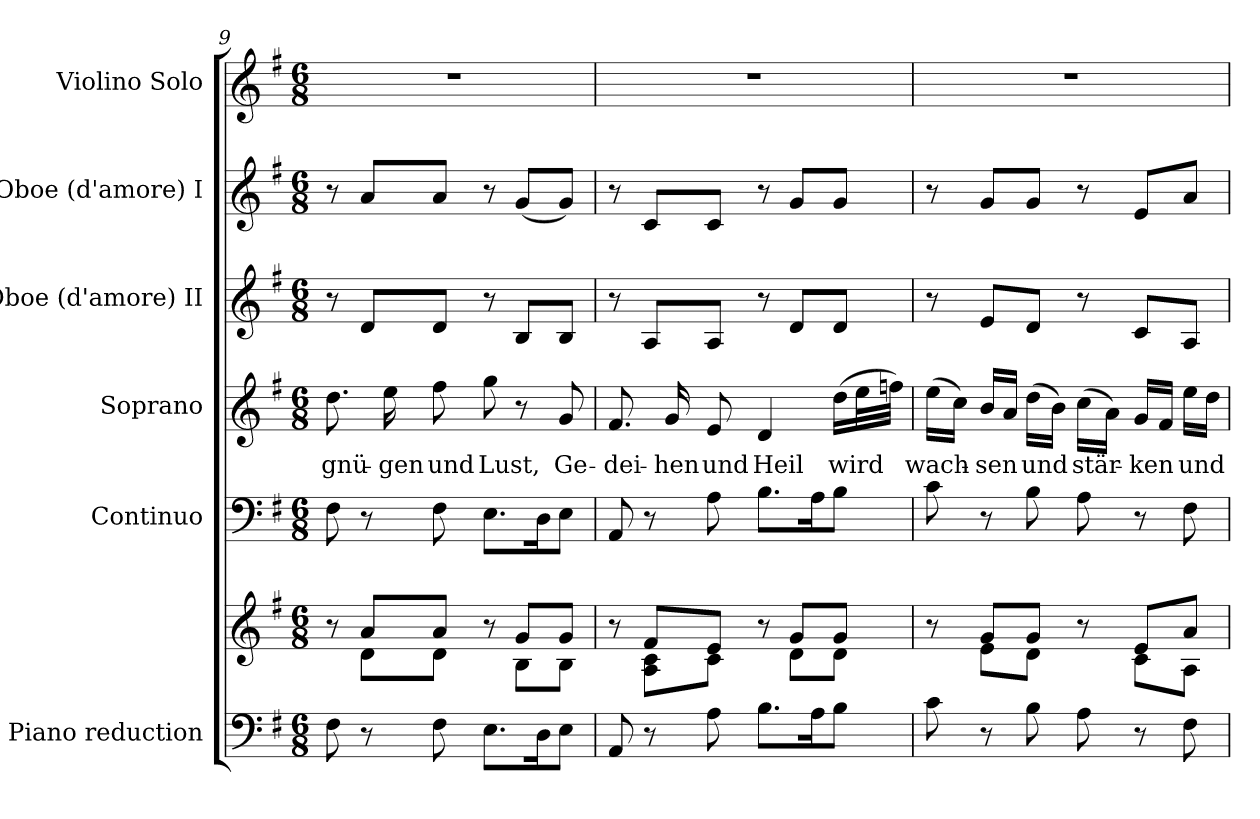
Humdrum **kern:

**kern	**kern	**kern	**kern	**text	**kern	**kern	**kern
*part6	*part6	*part5	*part4	*part4	*part3	*part2	*part1
*staff7	*staff6	*staff5	*staff4	*staff4	*staff3	*staff2	*staff1
*I"Piano reduction	*	*I"Continuo	*I"Soprano	*	*I"Oboe (d'amore) II	*I"Oboe (d'amore) I	*I"Violino Solo
*I'Pno	*	*	*	*	*I'Ob	*I'Ob	*I'Vln
!!LO:PB:g=z
*clefF4	*clefG2	*clefF4	*clefG2	*	*clefG2	*clefG2	*clefG2
*k[f#]	*k[f#]	*k[f#]	*k[f#]	*	*k[f#]	*k[f#]	*k[f#]
*M6/8	*M6/8	*M6/8	*M6/8	*	*M6/8	*M6/8	*M6/8
=9	=9	=9	=9	=9	=9	=9	=9
*	*^	*	*	*	*	*	*
!	!	!	!	!	!LO:LY:b	!	!	!
8F#\	8r	8ryy	8F#\	8.dd\	-gnü-	8r	8r	2.r
8r	8a/L	8d\L	8r	.	.	8d/L	8a/L	.
!	!	!	!	!	!LO:LY:b	!	!	!
.	.	.	.	16ee\	-gen	.	.	.
!	!	!	!	!	!LO:LY:b	!	!	!
8F#\	8a/J	8d\J	8F#\	8ff#\	und	8d/J	8a/J	.
!	!	!	!	!	!LO:LY:b	!	!	!
8.E\L	8r	8ryy	8.E\L	8gg\	Lust,	8r	8r	.
.	8g/L	8B\L	.	8r	.	8B/L	(<8g/L	.
16D\K	.	.	16D\K	.	.	.	.	.
!	!	!	!	!	!LO:LY:b	!	!	!
8E\J	8g/J	8B\J	8E\J	8g/	Ge-	8B/J	8g/J)	.
=10	=10	=10	=10	=10	=10	=10	=10	=10
!	!	!	!	!	!LO:LY:b	!	!	!
8AA/	8r	8ryy	8AA/	8.f#/	-dei-	8r	8r	2.r
8r	8f#/L	8A\ 8c\L	8r	.	.	8A/L	8c/L	.
!	!	!	!	!	!LO:LY:b	!	!	!
.	.	.	.	16g/	-hen	.	.	.
!	!	!	!	!	!LO:LY:b	!	!	!
8A\	8e/J	8c\J	8A\	8e/	und	8A/J	8c/J	.
!	!	!	!	!	!LO:LY:b	!	!	!
8.B\L	8r	8ryy	8.B\L	4d/	Heil	8r	8r	.
.	8g/L	8d\L	.	.	.	8d/L	8g/L	.
16A\K	.	.	16A\K	.	.	.	.	.
!	!	!	!	!	!LO:LY:b	!	!	!
8B\J	8g/J	8d\J	8B\J	(>16dd\LL	wird	8d/J	8g/J	.
.	.	.	.	32ee\L	.	.	.	.
.	.	.	.	32ffn\JJJ)	.	.	.	.
=11	=11	=11	=11	=11	=11	=11	=11	=11
!	!	!	!	!	!LO:LY:b	!	!	!
8c\	8r	8ryy	8c\	(>16ee\LL	wach-	8r	8r	2.r
.	.	.	.	16cc\JJ)	.	.	.	.
!	!	!	!	!	!LO:LY:b	!	!	!
8r	8g/L	8e\L	8r	16b/LL	-sen	8e/L	8g/L	.
.	.	.	.	16a/JJ	.	.	.	.
!	!	!	!	!	!LO:LY:b	!	!	!
8B\	8g/J	8d\J	8B\	(>16dd\LL	und	8d/J	8g/J	.
.	.	.	.	16b\JJ)	.	.	.	.
!	!	!	!	!	!LO:LY:b	!	!	!
8A\	8r	8ryy	8A\	(>16cc\LL	stär-	8r	8r	.
.	.	.	.	16a\JJ)	.	.	.	.
!	!	!	!	!	!LO:LY:b	!	!	!
8r	8e/L	8c\L	8r	16g/LL	-ken	8c/L	8e/L	.
.	.	.	.	16f#/JJ	.	.	.	.
!	!	!	!	!	!LO:LY:b	!	!	!
8F#\	8a/J	8A\J	8F#\	16ee\LL	und	8A/J	8a/J	.
.	.	.	.	16dd\JJ	.	.	.	.
*	*v	*v	*	*	*	*	*	*
=	=	=	=	=	=	=	=
*-	*-	*-	*-	*-	*-	*-	*-
